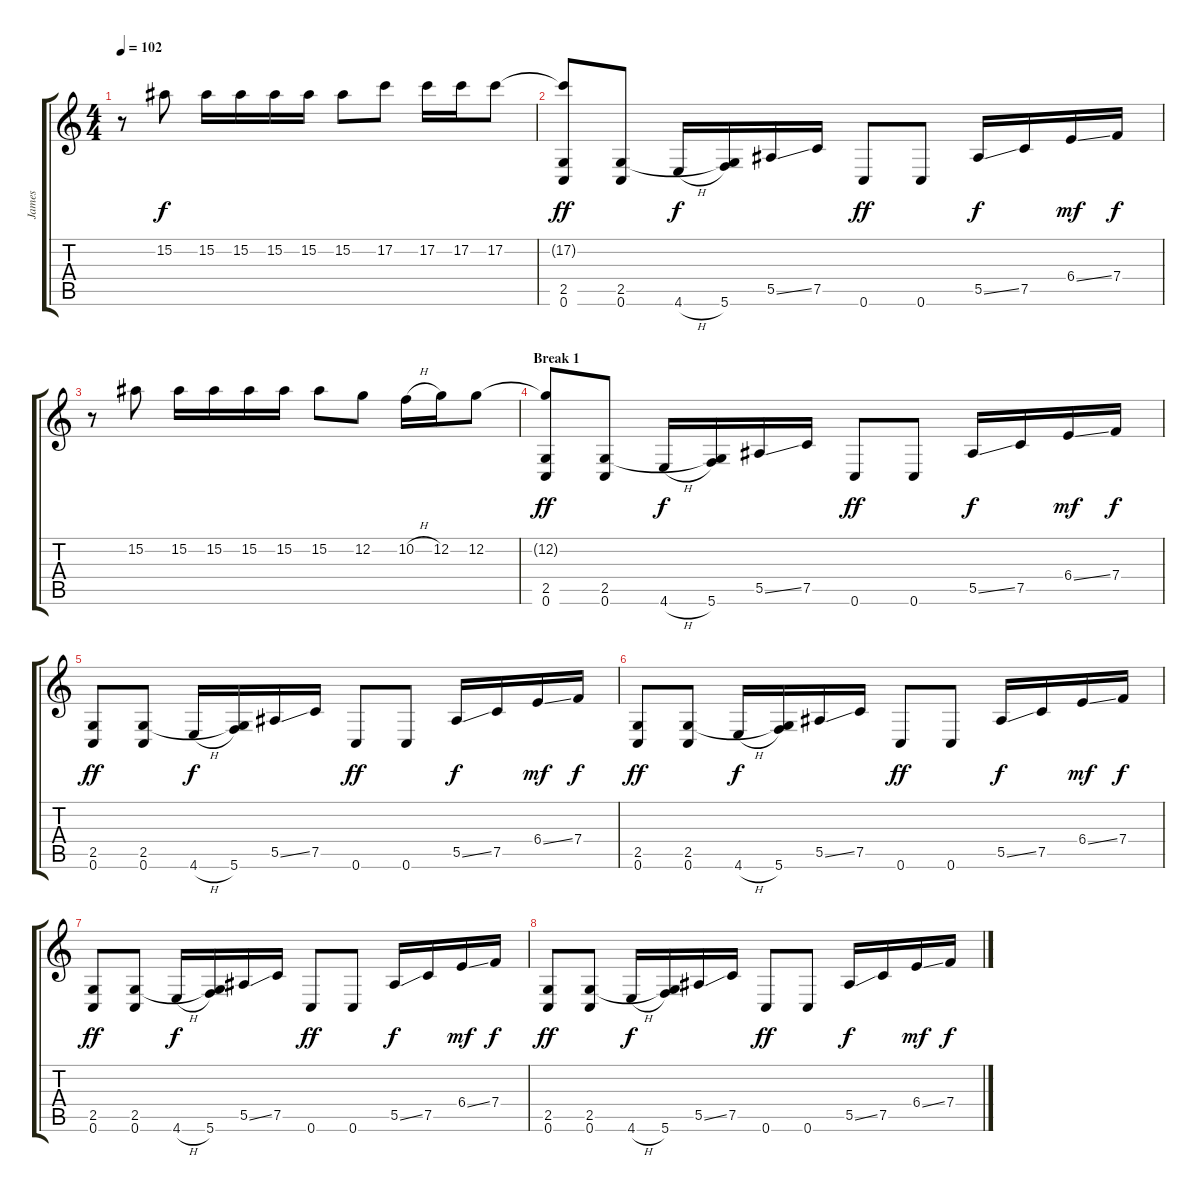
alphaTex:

\track ("James" "James") {instrument distortionguitar}
\staff {score tabs}
\tuning (C4 G3 Eb3 Bb2 F2 C2) {hide}
\ts (4 4)
\tempo 102
\clef g2
\ks c
r.8{dy f} 15.2.8 15.2.16 15.2.16 15.2.16 15.2.16 15.2.8 17.2.8 17.2.16 17.2.16 17.2.8 |
(17.2{t} 2.5 0.6).8{dy ff} (2.5 0.6).8 4.6{h}.16{dy f} (2.5{t} 5.6).16 5.5{ss}.16 7.5.16 0.6.8{dy ff} 0.6.8 5.5{ss}.16{dy f} 7.5.16 6.4{ss}.16{dy mf} 7.4.16{dy f} |
r.8 15.2.8 15.2.16 15.2.16 15.2.16 15.2.16 15.2.8 12.2.8 10.2{h}.16 12.2.16 12.2.8 |
\section ("" "Break 1")
(12.2{t} 2.5 0.6).8{dy ff} (2.5 0.6).8 4.6{h}.16{dy f} (2.5{t} 5.6).16 5.5{ss}.16 7.5.16 0.6.8{dy ff} 0.6.8 5.5{ss}.16{dy f} 7.5.16 6.4{ss}.16{dy mf} 7.4.16{dy f} |
(2.5 0.6).8{dy ff} (2.5 0.6).8 4.6{h}.16{dy f} (2.5{t} 5.6).16 5.5{ss}.16 7.5.16 0.6.8{dy ff} 0.6.8 5.5{ss}.16{dy f} 7.5.16 6.4{ss}.16{dy mf} 7.4.16{dy f} |
(2.5 0.6).8{dy ff} (2.5 0.6).8 4.6{h}.16{dy f} (2.5{t} 5.6).16 5.5{ss}.16 7.5.16 0.6.8{dy ff} 0.6.8 5.5{ss}.16{dy f} 7.5.16 6.4{ss}.16{dy mf} 7.4.16{dy f} |
(2.5 0.6).8{dy ff} (2.5 0.6).8 4.6{h}.16{dy f} (2.5{t} 5.6).16 5.5{ss}.16 7.5.16 0.6.8{dy ff} 0.6.8 5.5{ss}.16{dy f} 7.5.16 6.4{ss}.16{dy mf} 7.4.16{dy f} |
(2.5 0.6).8{dy ff} (2.5 0.6).8 4.6{h}.16{dy f} (2.5{t} 5.6).16 5.5{ss}.16 7.5.16 0.6.8{dy ff} 0.6.8 5.5{ss}.16{dy f} 7.5.16 6.4{ss}.16{dy mf} 7.4.16{dy f}
